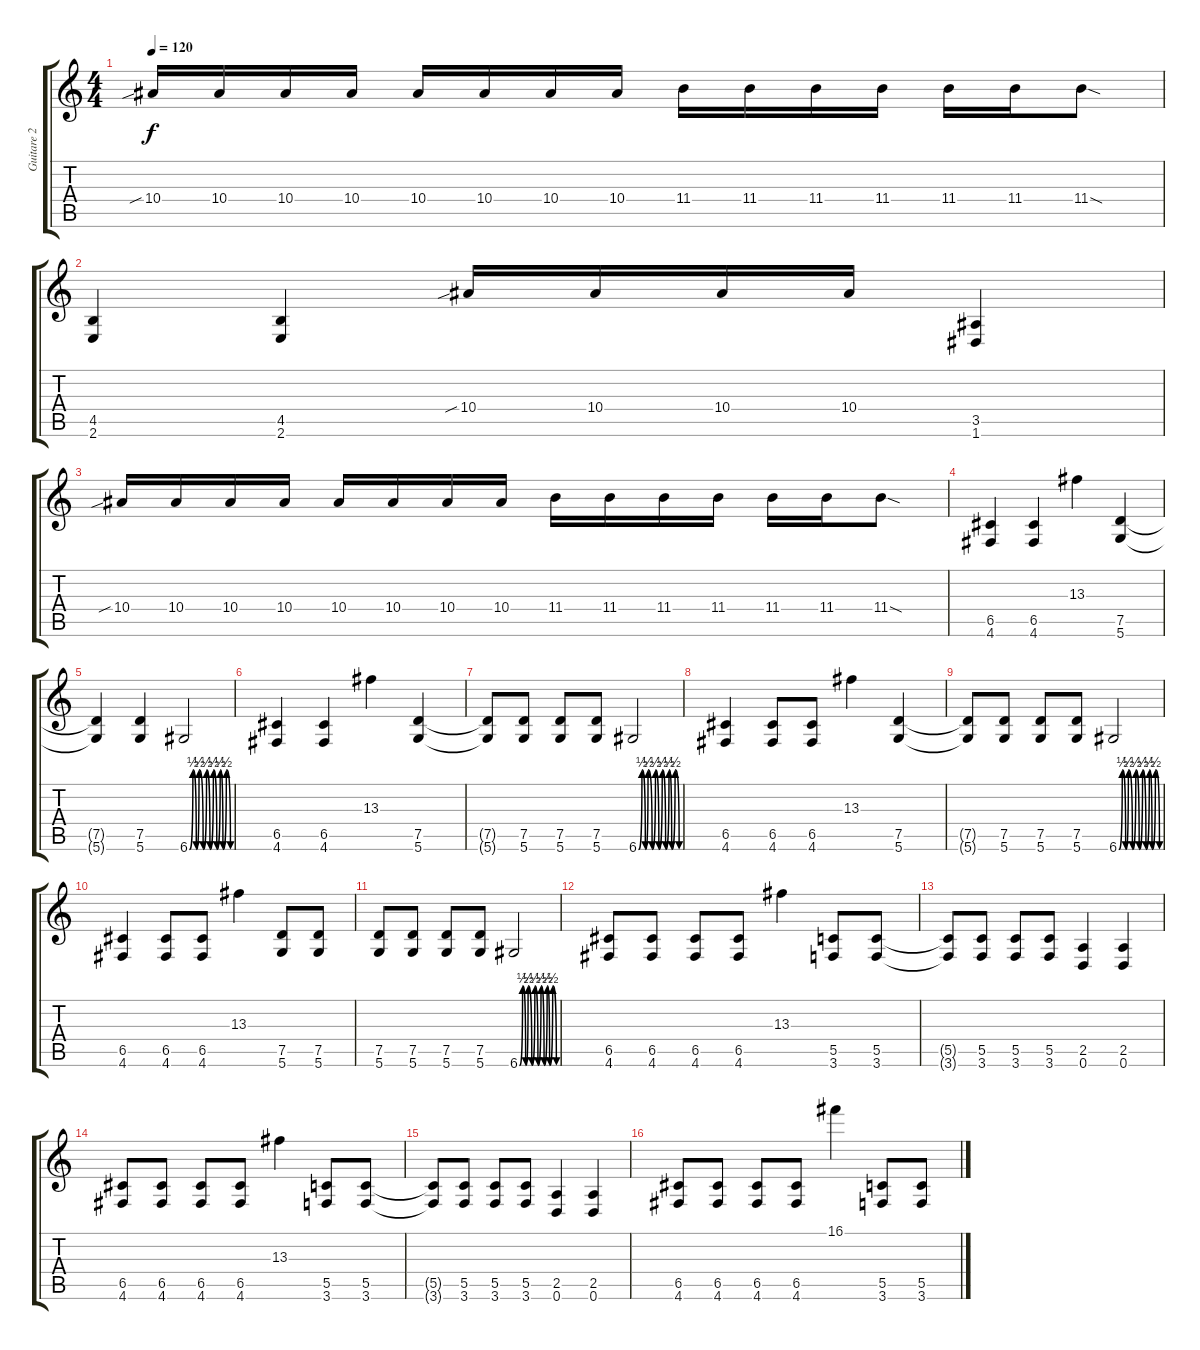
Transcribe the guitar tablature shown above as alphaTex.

\track ("Guitare 2" "Guitare 2") {instrument distortionguitar}
\staff {score tabs}
\tuning (D4 A3 F3 C3 G2 D2) {hide}
\ts (4 4)
\tempo 120
\clef g2
\ks c
10.4{sib}.16{dy f} 10.4.16 10.4.16 10.4.16 10.4.16 10.4.16 10.4.16 10.4.16 11.4.16 11.4.16 11.4.16 11.4.16 11.4.16 11.4.16 11.4{sod}.8 |
(4.5 2.6).4 (4.5 2.6).4 10.4{sib}.16 10.4.16 10.4.16 10.4.16 (3.5 1.6).4 |
10.4{sib}.16 10.4.16 10.4.16 10.4.16 10.4.16 10.4.16 10.4.16 10.4.16 11.4.16 11.4.16 11.4.16 11.4.16 11.4.16 11.4.16 11.4{sod}.8 |
(6.5 4.6).4 (6.5 4.6).4 13.3.4 (7.5 5.6).4 |
(7.5{t} 5.6{t}).4 (7.5 5.6).4 6.6{be (custom 0 0 5 2 10 0 14 2 20 0 25 2 30 0 35 2 40 0 45 2 49 0 54 2 60 0)}.2 |
(6.5 4.6).4 (6.5 4.6).4 13.3.4 (7.5 5.6).4 |
(7.5{t} 5.6{t}).8 (7.5 5.6).8 (7.5 5.6).8 (7.5 5.6).8 6.6{be (custom 0 0 5 2 10 0 14 2 20 0 25 2 30 0 35 2 40 0 45 2 49 0 54 2 60 0)}.2 |
(6.5 4.6).4 (6.5 4.6).8 (6.5 4.6).8 13.3.4 (7.5 5.6).4 |
(7.5{t} 5.6{t}).8 (7.5 5.6).8 (7.5 5.6).8 (7.5 5.6).8 6.6{be (custom 0 0 5 2 10 0 14 2 20 0 25 2 30 0 35 2 40 0 45 2 49 0 54 2 60 0)}.2 |
(6.5 4.6).4 (6.5 4.6).8 (6.5 4.6).8 13.3.4 (7.5 5.6).8 (7.5 5.6).8 |
(7.5 5.6).8 (7.5 5.6).8 (7.5 5.6).8 (7.5 5.6).8 6.6{be (custom 0 0 5 2 10 0 14 2 20 0 25 2 30 0 35 2 40 0 45 2 49 0 54 2 60 0)}.2 |
(6.5 4.6).8 (6.5 4.6).8 (6.5 4.6).8 (6.5 4.6).8 13.3.4 (5.5 3.6).8 (5.5 3.6).8 |
(5.5{t} 3.6{t}).8 (5.5 3.6).8 (5.5 3.6).8 (5.5 3.6).8 (2.5 0.6).4 (2.5 0.6).4 |
(6.5 4.6).8 (6.5 4.6).8 (6.5 4.6).8 (6.5 4.6).8 13.3.4 (5.5 3.6).8 (5.5 3.6).8 |
(5.5{t} 3.6{t}).8 (5.5 3.6).8 (5.5 3.6).8 (5.5 3.6).8 (2.5 0.6).4 (2.5 0.6).4 |
(6.5 4.6).8 (6.5 4.6).8 (6.5 4.6).8 (6.5 4.6).8 16.1.4 (5.5 3.6).8 (5.5 3.6).8
